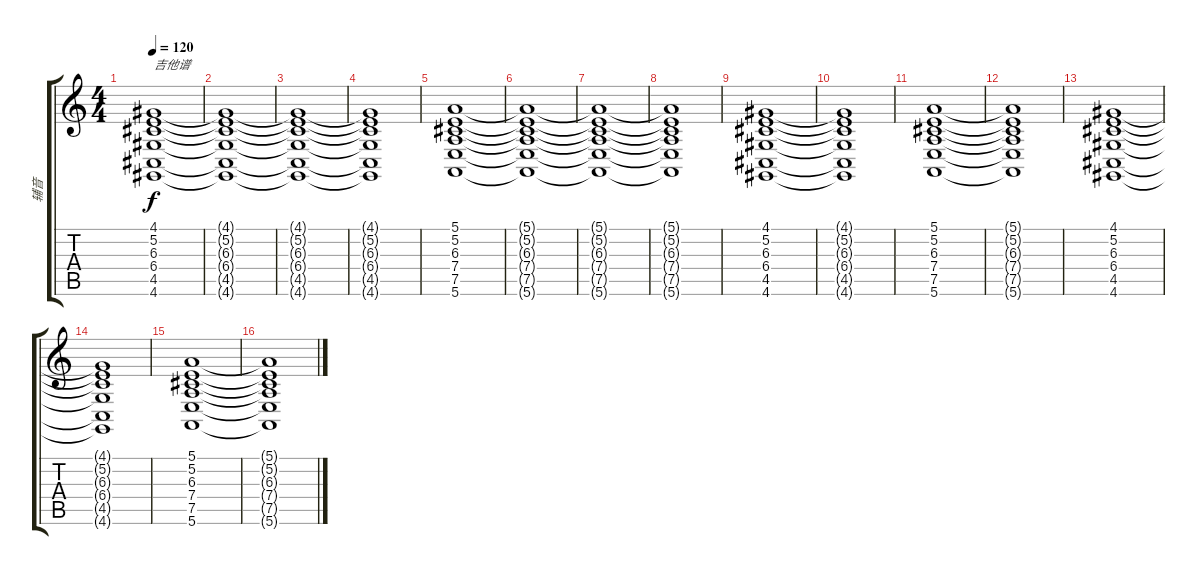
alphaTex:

\track ("辅音" "辅音") {instrument stringensemble1}
\staff {score tabs}
\tuning (E4 B3 G3 D3 A2 E2) {hide}
\ts (4 4)
\tempo 120
\clef g2
\ks c
(4.1 5.2 6.3 6.4 4.5 4.6).1{txt "吉他谱" dy f instrument stringensemble1} |
(4.1{t} 5.2{t} 6.3{t} 6.4{t} 4.5{t} 4.6{t}).1 |
(4.1{t} 5.2{t} 6.3{t} 6.4{t} 4.5{t} 4.6{t}).1 |
(4.1{t} 5.2{t} 6.3{t} 6.4{t} 4.5{t} 4.6{t}).1 |
(5.1 5.2 6.3 7.4 7.5 5.6).1 |
(5.1{t} 5.2{t} 6.3{t} 7.4{t} 7.5{t} 5.6{t}).1 |
(5.1{t} 5.2{t} 6.3{t} 7.4{t} 7.5{t} 5.6{t}).1 |
(5.1{t} 5.2{t} 6.3{t} 7.4{t} 7.5{t} 5.6{t}).1 |
(4.1 5.2 6.3 6.4 4.5 4.6).1 |
(4.1{t} 5.2{t} 6.3{t} 6.4{t} 4.5{t} 4.6{t}).1 |
(5.1 5.2 6.3 7.4 7.5 5.6).1 |
(5.1{t} 5.2{t} 6.3{t} 7.4{t} 7.5{t} 5.6{t}).1 |
(4.1 5.2 6.3 6.4 4.5 4.6).1 |
(4.1{t} 5.2{t} 6.3{t} 6.4{t} 4.5{t} 4.6{t}).1 |
(5.1 5.2 6.3 7.4 7.5 5.6).1 |
(5.1{t} 5.2{t} 6.3{t} 7.4{t} 7.5{t} 5.6{t}).1
